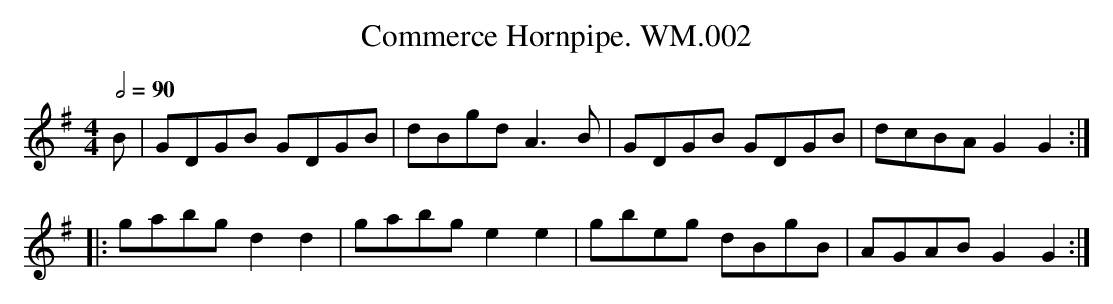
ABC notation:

X:1
T:Commerce Hornpipe. WM.002
M:4/4
L:1/8
Q:1/2=90
K:G
B|GDGB GDGB|dBgd A3B|GDGB GDGB|dcBA G2G2:|
|:gabgd2d2|gabge2e2|gbeg dBgB|AGAB G2G2:|
